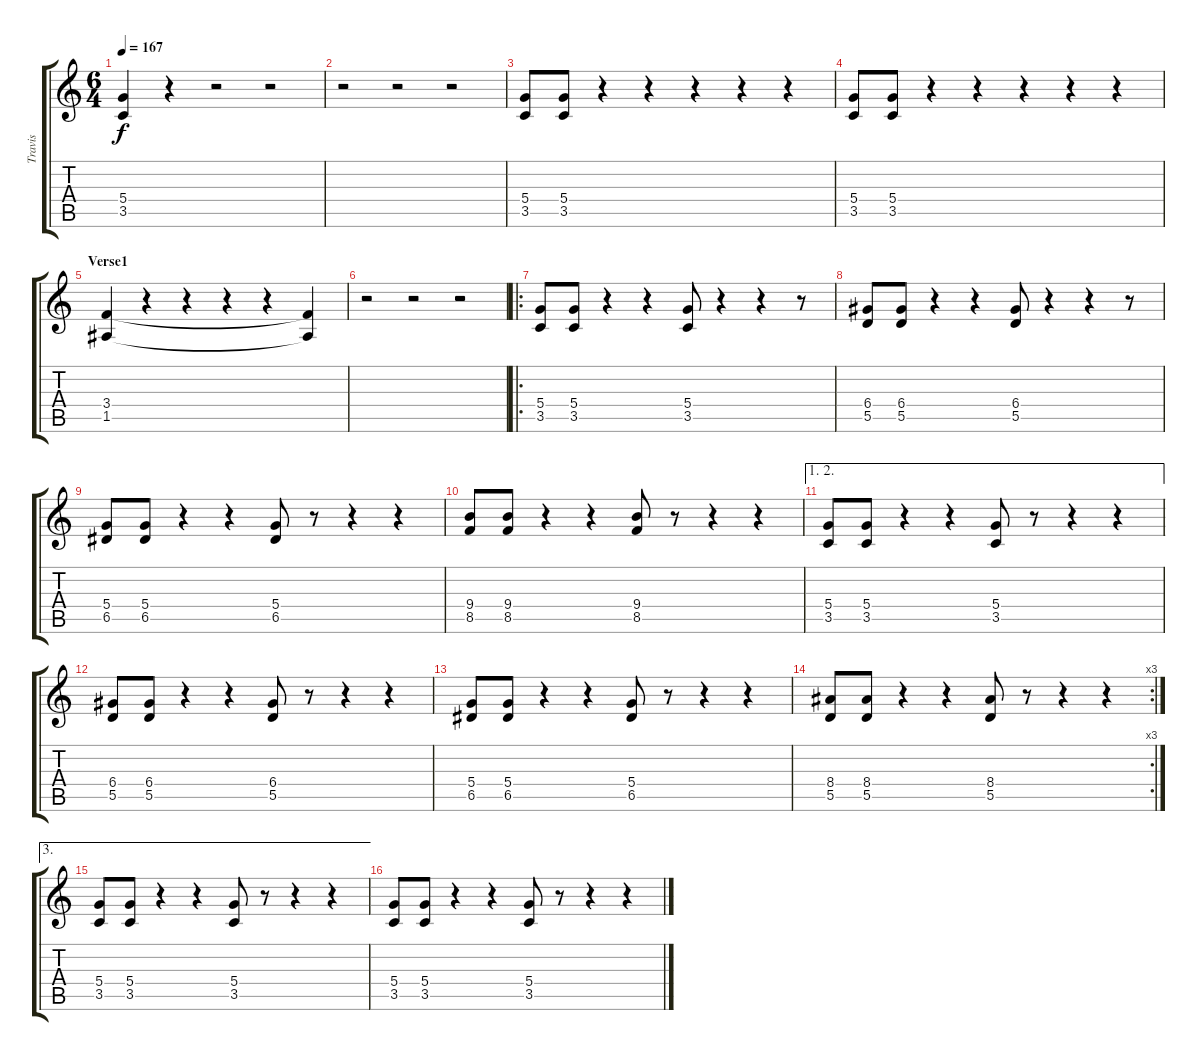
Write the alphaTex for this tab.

\track ("Travis" "Travis") {instrument overdrivenguitar}
\staff {score tabs}
\tuning (E4 B3 G3 D3 A2 E2) {hide}
\ts (6 4)
\tempo 167
\clef g2
\ks c
(5.4 3.5).4{dy f instrument overdrivenguitar} r.4 r.2 r.2 |
r.2 r.2 r.2 |
(5.4 3.5).8 (5.4 3.5).8 r.4 r.4 r.4 r.4 r.4 |
(5.4 3.5).8 (5.4 3.5).8 r.4 r.4 r.4 r.4 r.4 |
\section ("" "Verse1")
(3.4 1.5).4 r.4{volume 12} r.4{volume 11} r.4{volume 9} r.4{volume 6} (3.4{t} 1.5{t}).4 |
r.2 r.2 r.2 |
\ro
(5.4 3.5).8{volume 12} (5.4 3.5).8 r.4 r.4 (5.4 3.5).8 r.4 r.4 r.8 |
(6.4 5.5).8 (6.4 5.5).8 r.4 r.4 (6.4 5.5).8 r.4 r.4 r.8 |
(5.4 6.5).8 (5.4 6.5).8 r.4 r.4 (5.4 6.5).8 r.8 r.4 r.4 |
(9.4 8.5).8 (9.4 8.5).8 r.4 r.4 (9.4 8.5).8 r.8 r.4 r.4 |
\ae (1 2)
(5.4 3.5).8 (5.4 3.5).8 r.4 r.4 (5.4 3.5).8 r.8 r.4 r.4 |
(6.4 5.5).8 (6.4 5.5).8 r.4 r.4 (6.4 5.5).8 r.8 r.4 r.4 |
(5.4 6.5).8 (5.4 6.5).8 r.4 r.4 (5.4 6.5).8 r.8 r.4 r.4 |
\rc 3
(8.4 5.5).8 (8.4 5.5).8 r.4 r.4 (8.4 5.5).8 r.8 r.4 r.4 |
\ae 3
(5.4 3.5).8 (5.4 3.5).8 r.4 r.4 (5.4 3.5).8 r.8 r.4 r.4 |
(5.4 3.5).8 (5.4 3.5).8 r.4 r.4 (5.4 3.5).8 r.8 r.4 r.4
